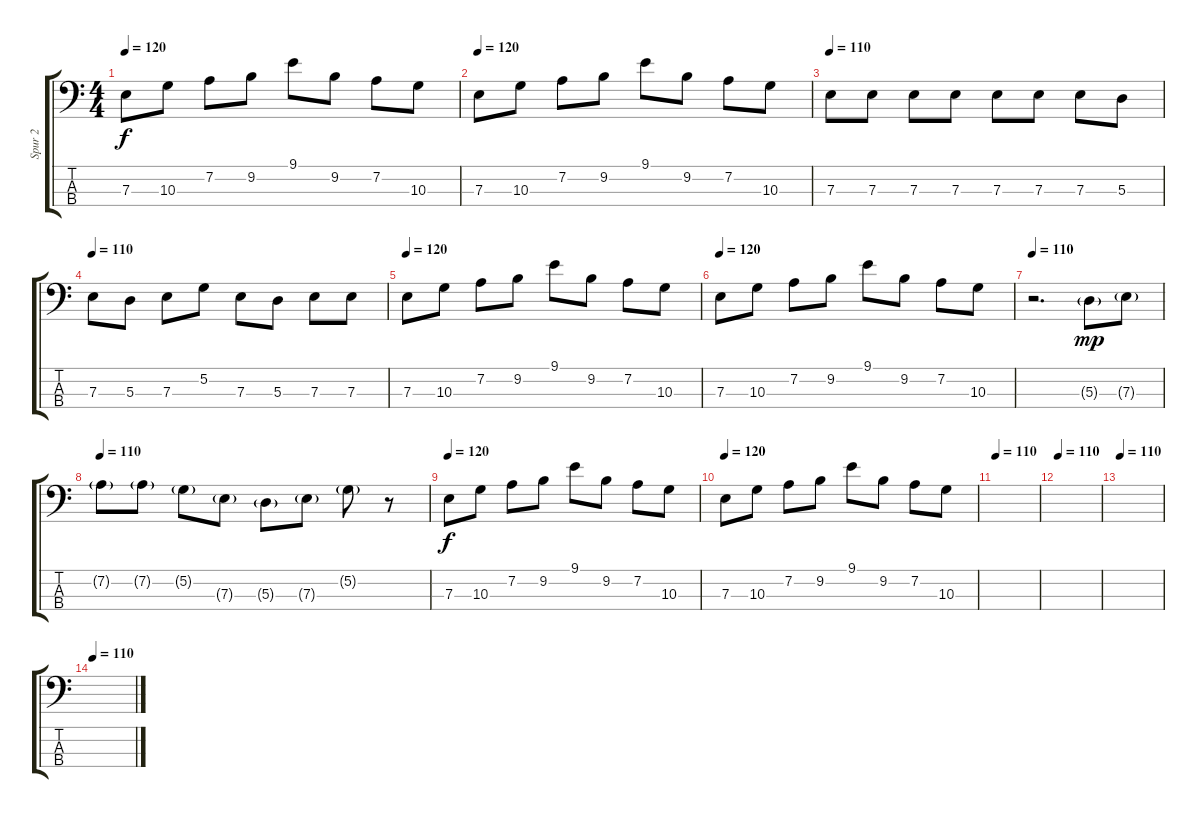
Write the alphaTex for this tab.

\track ("Spur 2" "Spur 2") {instrument electricbasspick}
\staff {score tabs}
\tuning (G2 D2 A1 E1) {hide}
\ts (4 4)
\tempo 120
\clef f4
\ks c
7.3.8{dy f} 10.3.8 7.2.8 9.2.8 9.1.8 9.2.8 7.2.8 10.3.8 |
\tempo 120
7.3.8 10.3.8 7.2.8 9.2.8 9.1.8 9.2.8 7.2.8 10.3.8 |
\tempo 110
7.3.8 7.3.8 7.3.8 7.3.8 7.3.8 7.3.8 7.3.8 5.3.8 |
\tempo 110
7.3.8 5.3.8 7.3.8 5.2.8 7.3.8 5.3.8 7.3.8 7.3.8 |
\tempo 120
7.3.8 10.3.8 7.2.8 9.2.8 9.1.8 9.2.8 7.2.8 10.3.8 |
\tempo 120
7.3.8 10.3.8 7.2.8 9.2.8 9.1.8 9.2.8 7.2.8 10.3.8 |
\tempo 110
r.2{d} 5.3{g}.8{dy mp} 7.3{g}.8 |
\tempo 110
7.2{g}.8 7.2{g}.8 5.2{g}.8 7.3{g}.8 5.3{g}.8 7.3{g}.8 5.2{g}.8 r.8 |
\tempo 120
7.3.8{dy f} 10.3.8 7.2.8 9.2.8 9.1.8 9.2.8 7.2.8 10.3.8 |
\tempo 120
7.3.8 10.3.8 7.2.8 9.2.8 9.1.8 9.2.8 7.2.8 10.3.8 |
\tempo 110
|
\tempo 110
|
\tempo 110
|
\tempo 110
